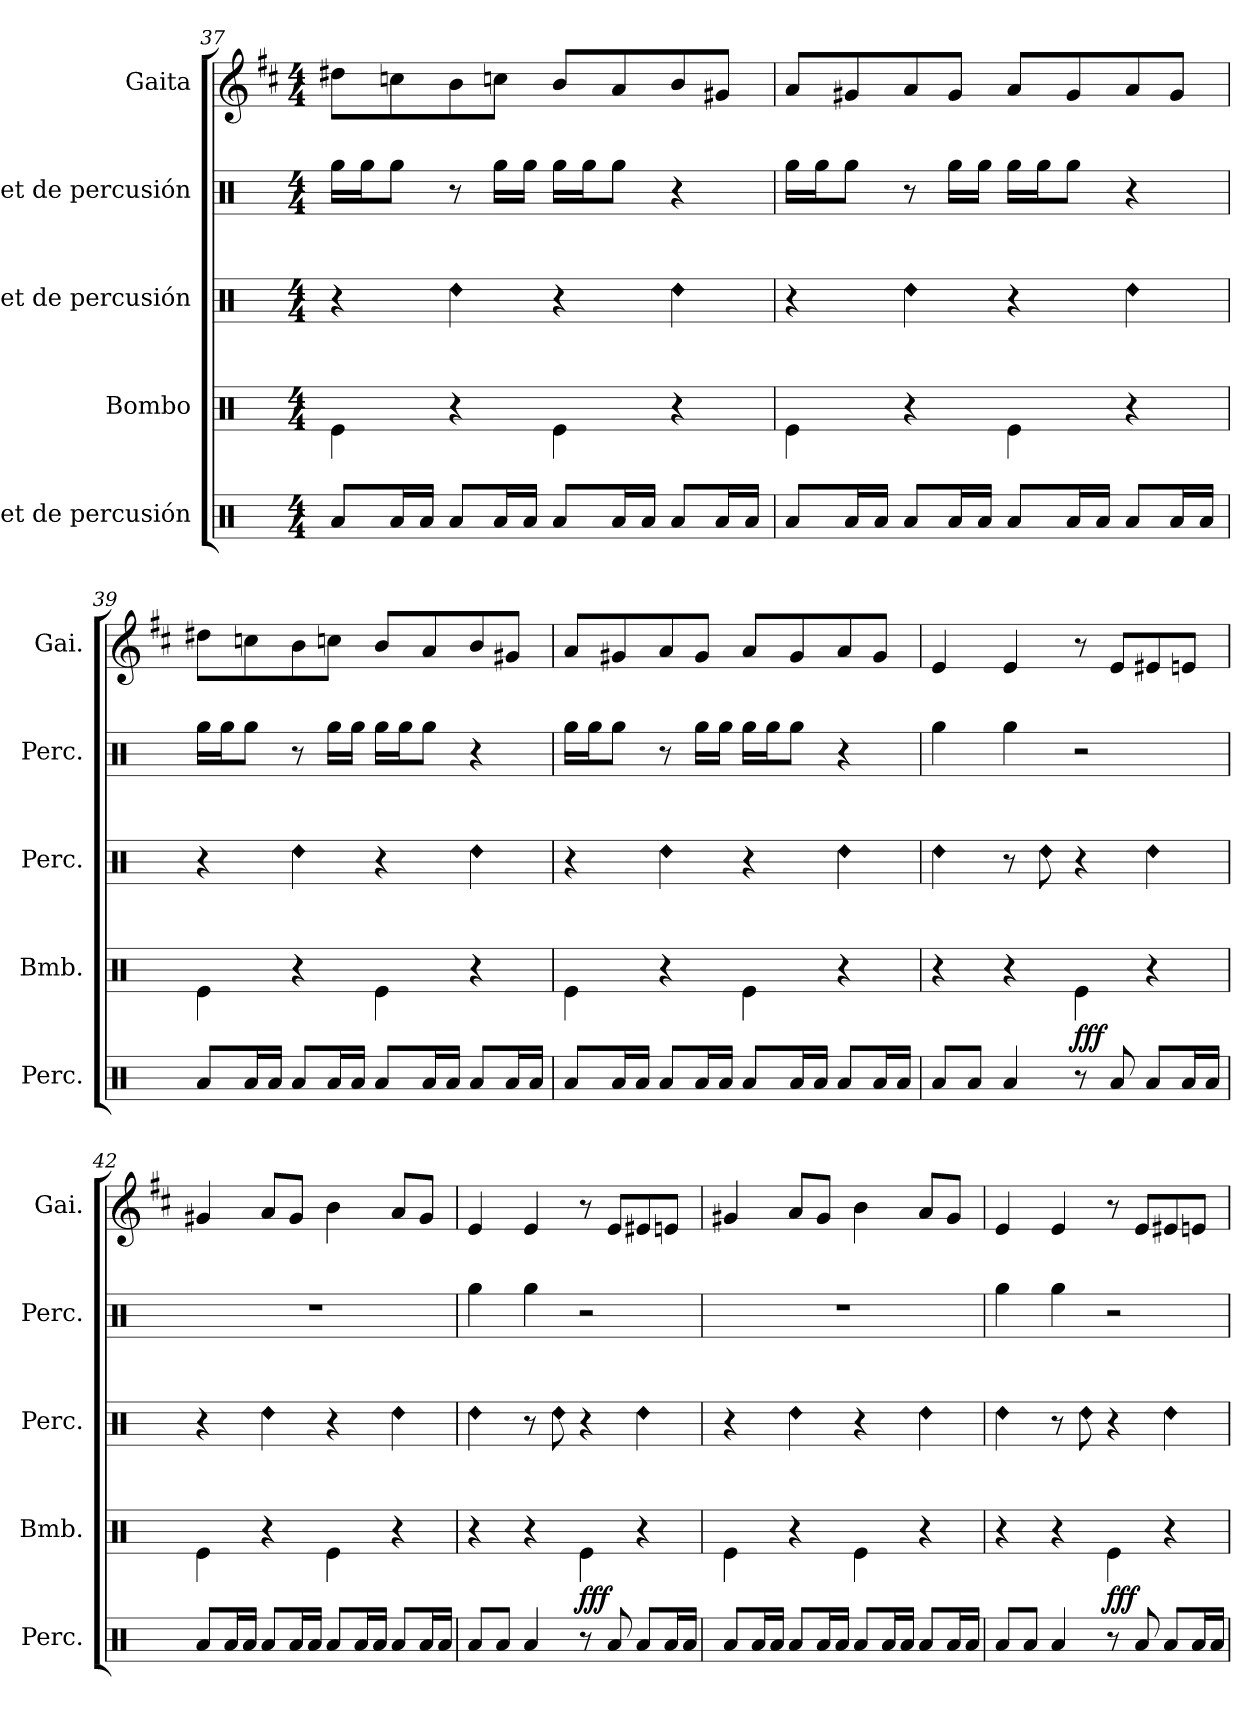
**kern	**kern	**dynam	**kern	**kern	**kern
*part5	*part4	*part4	*part3	*part2	*part1
*staff5	*staff4	*staff4	*staff3	*staff2	*staff1
*I"Set de percusión	*I"Bombo	*	*I"Set de percusión	*I"Set de percusión	*I"Gaita
*I'Perc.	*I'Bmb.	*	*I'Perc.	*I'Perc.	*I'Gai.
!!LO:PB:g=z
*clefX	*clefX	*	*clefX	*clefX	*clefG2
*	*	*	*	*	*ITrd1c2
*k[]	*k[]	*	*k[]	*k[]	*k[]
*M4/4	*M4/4	*	*M4/4	*M4/4	*M4/4
=37	=37	=37	=37	=37	=37
8Ra/L	4Re\	.	4r	16Rgg\LL	8cc#X\L
.	.	.	.	16Rgg\J	.
16Ra/L	.	.	.	8Rgg\J	8b-X\
16Ra/JJ	.	.	.	.	.
!	!	!	!LO:N:head=diamond	!	!
8Ra/L	4r	.	4Rdd\	8r	8a\
16Ra/L	.	.	.	16Rgg\LL	8b-X\J
16Ra/JJ	.	.	.	16Rgg\JJ	.
8Ra/L	4Re\	.	4r	16Rgg\LL	8a/L
.	.	.	.	16Rgg\J	.
16Ra/L	.	.	.	8Rgg\J	8g/
16Ra/JJ	.	.	.	.	.
!	!	!	!LO:N:head=diamond	!	!
8Ra/L	4r	.	4Rdd\	4r	8a/
16Ra/L	.	.	.	.	8f#X/J
16Ra/JJ	.	.	.	.	.
=38	=38	=38	=38	=38	=38
8Ra/L	4Re\	.	4r	16Rgg\LL	8g/L
.	.	.	.	16Rgg\J	.
16Ra/L	.	.	.	8Rgg\J	8f#X/
16Ra/JJ	.	.	.	.	.
!	!	!	!LO:N:head=diamond	!	!
8Ra/L	4r	.	4Rdd\	8r	8g/
16Ra/L	.	.	.	16Rgg\LL	8f#/J
16Ra/JJ	.	.	.	16Rgg\JJ	.
8Ra/L	4Re\	.	4r	16Rgg\LL	8g/L
.	.	.	.	16Rgg\J	.
16Ra/L	.	.	.	8Rgg\J	8f#/
16Ra/JJ	.	.	.	.	.
!	!	!	!LO:N:head=diamond	!	!
8Ra/L	4r	.	4Rdd\	4r	8g/
16Ra/L	.	.	.	.	8f#/J
16Ra/JJ	.	.	.	.	.
!!LO:LB:g=z
=39	=39	=39	=39	=39	=39
8Ra/L	4Re\	.	4r	16Rgg\LL	8cc#X\L
.	.	.	.	16Rgg\J	.
16Ra/L	.	.	.	8Rgg\J	8b-X\
16Ra/JJ	.	.	.	.	.
!	!	!	!LO:N:head=diamond	!	!
8Ra/L	4r	.	4Rdd\	8r	8a\
16Ra/L	.	.	.	16Rgg\LL	8b-X\J
16Ra/JJ	.	.	.	16Rgg\JJ	.
8Ra/L	4Re\	.	4r	16Rgg\LL	8a/L
.	.	.	.	16Rgg\J	.
16Ra/L	.	.	.	8Rgg\J	8g/
16Ra/JJ	.	.	.	.	.
!	!	!	!LO:N:head=diamond	!	!
8Ra/L	4r	.	4Rdd\	4r	8a/
16Ra/L	.	.	.	.	8f#X/J
16Ra/JJ	.	.	.	.	.
=40	=40	=40	=40	=40	=40
8Ra/L	4Re\	.	4r	16Rgg\LL	8g/L
.	.	.	.	16Rgg\J	.
16Ra/L	.	.	.	8Rgg\J	8f#X/
16Ra/JJ	.	.	.	.	.
!	!	!	!LO:N:head=diamond	!	!
8Ra/L	4r	.	4Rdd\	8r	8g/
16Ra/L	.	.	.	16Rgg\LL	8f#/J
16Ra/JJ	.	.	.	16Rgg\JJ	.
8Ra/L	4Re\	.	4r	16Rgg\LL	8g/L
.	.	.	.	16Rgg\J	.
16Ra/L	.	.	.	8Rgg\J	8f#/
16Ra/JJ	.	.	.	.	.
!	!	!	!LO:N:head=diamond	!	!
8Ra/L	4r	.	4Rdd\	4r	8g/
16Ra/L	.	.	.	.	8f#/J
16Ra/JJ	.	.	.	.	.
=41	=41	=41	=41	=41	=41
!	!	!	!LO:N:head=diamond	!	!
8Ra/L	4r	.	4Rdd\	4Rgg\	4d/
8Ra/J	.	.	.	.	.
4Ra/	4r	.	8r	4Rgg\	4d/
!	!	!	!LO:N:head=diamond	!	!
.	.	.	8Rdd\	.	.
!	!	!LO:DY:b	!	!	!
8r	4Re\	fff	4r	2r	8r
8Ra/	.	.	.	.	8d/L
!	!	!	!LO:N:head=diamond	!	!
8Ra/L	4r	.	4Rdd\	.	8d#X/
16Ra/L	.	.	.	.	8dn/J
16Ra/JJ	.	.	.	.	.
!!LO:PB:g=z
=42	=42	=42	=42	=42	=42
8Ra/L	4Re\	.	4r	1r	4f#X/
16Ra/L	.	.	.	.	.
16Ra/JJ	.	.	.	.	.
!	!	!	!LO:N:head=diamond	!	!
8Ra/L	4r	.	4Rdd\	.	8g/L
16Ra/L	.	.	.	.	8f#/J
16Ra/JJ	.	.	.	.	.
8Ra/L	4Re\	.	4r	.	4a\
16Ra/L	.	.	.	.	.
16Ra/JJ	.	.	.	.	.
!	!	!	!LO:N:head=diamond	!	!
8Ra/L	4r	.	4Rdd\	.	8g/L
16Ra/L	.	.	.	.	8f#/J
16Ra/JJ	.	.	.	.	.
=43	=43	=43	=43	=43	=43
!	!	!	!LO:N:head=diamond	!	!
8Ra/L	4r	.	4Rdd\	4Rgg\	4d/
8Ra/J	.	.	.	.	.
4Ra/	4r	.	8r	4Rgg\	4d/
!	!	!	!LO:N:head=diamond	!	!
.	.	.	8Rdd\	.	.
!	!	!LO:DY:b	!	!	!
8r	4Re\	fff	4r	2r	8r
8Ra/	.	.	.	.	8d/L
!	!	!	!LO:N:head=diamond	!	!
8Ra/L	4r	.	4Rdd\	.	8d#X/
16Ra/L	.	.	.	.	8dn/J
16Ra/JJ	.	.	.	.	.
=44	=44	=44	=44	=44	=44
8Ra/L	4Re\	.	4r	1r	4f#X/
16Ra/L	.	.	.	.	.
16Ra/JJ	.	.	.	.	.
!	!	!	!LO:N:head=diamond	!	!
8Ra/L	4r	.	4Rdd\	.	8g/L
16Ra/L	.	.	.	.	8f#/J
16Ra/JJ	.	.	.	.	.
8Ra/L	4Re\	.	4r	.	4a\
16Ra/L	.	.	.	.	.
16Ra/JJ	.	.	.	.	.
!	!	!	!LO:N:head=diamond	!	!
8Ra/L	4r	.	4Rdd\	.	8g/L
16Ra/L	.	.	.	.	8f#/J
16Ra/JJ	.	.	.	.	.
!!LO:LB:g=z
=45	=45	=45	=45	=45	=45
!	!	!	!LO:N:head=diamond	!	!
8Ra/L	4r	.	4Rdd\	4Rgg\	4d/
8Ra/J	.	.	.	.	.
4Ra/	4r	.	8r	4Rgg\	4d/
!	!	!	!LO:N:head=diamond	!	!
.	.	.	8Rdd\	.	.
!	!	!LO:DY:b	!	!	!
8r	4Re\	fff	4r	2r	8r
8Ra/	.	.	.	.	8d/L
!	!	!	!LO:N:head=diamond	!	!
8Ra/L	4r	.	4Rdd\	.	8d#X/
16Ra/L	.	.	.	.	8dn/J
16Ra/JJ	.	.	.	.	.
=	=	=	=	=	=
*-	*-	*-	*-	*-	*-
